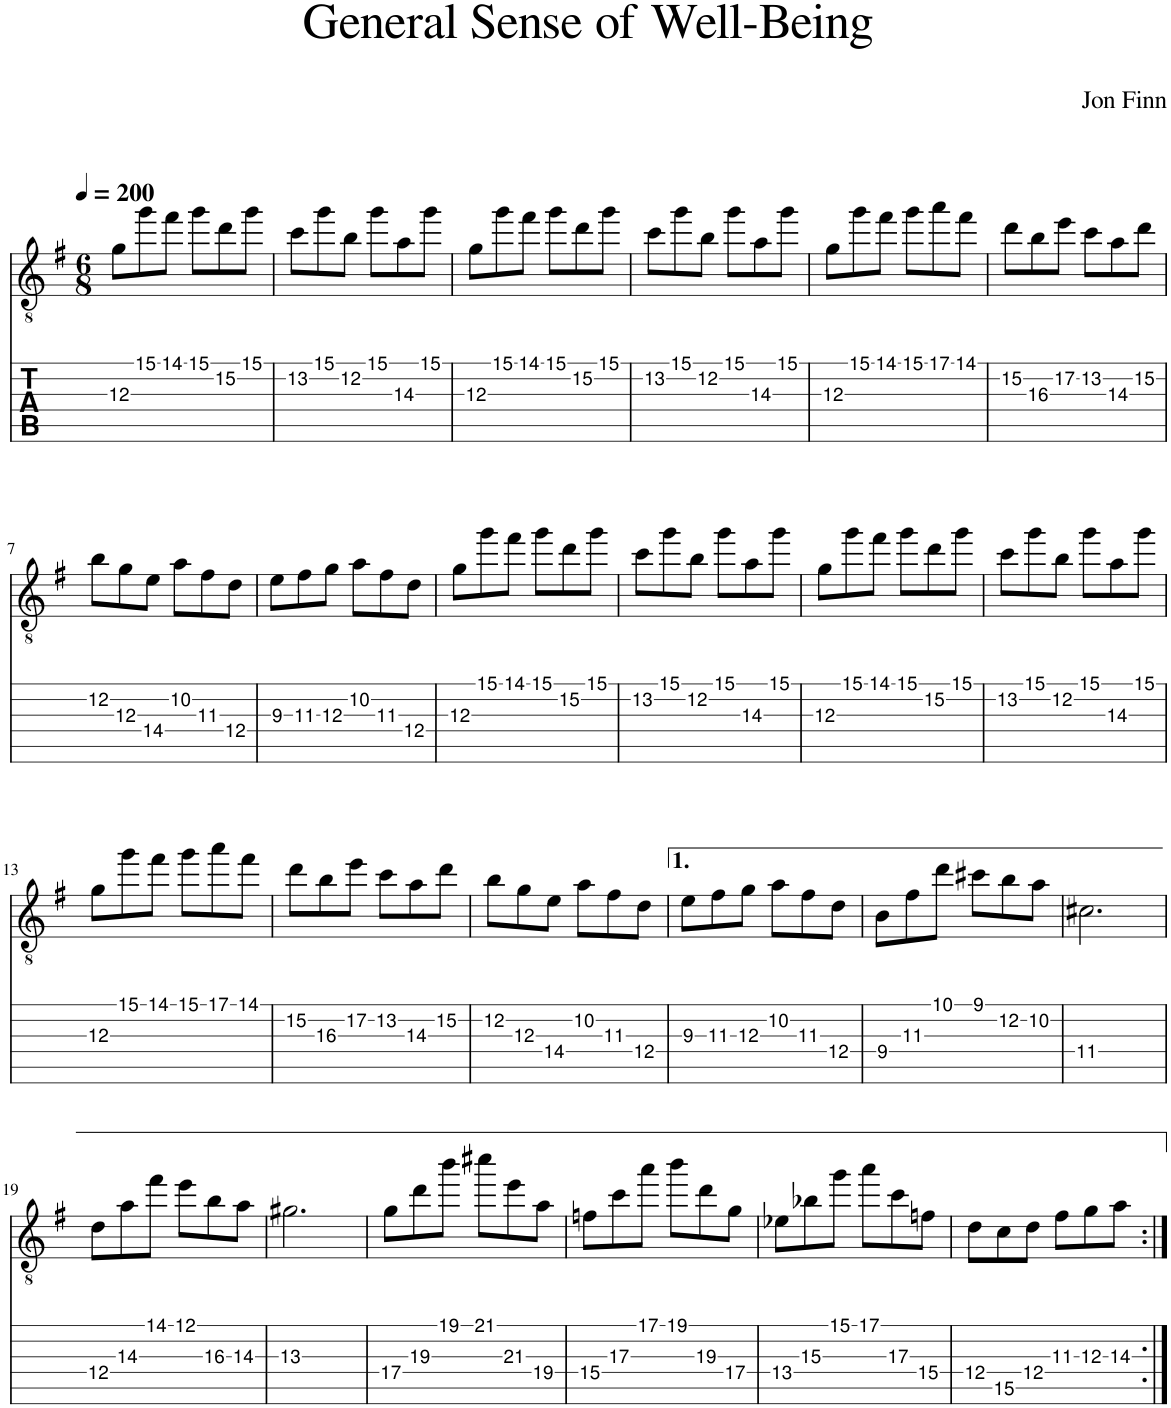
**kern	**kern
*part1	*part1
*staff2	*staff1
*I"Electric Guitar	*
*I'El. Guit.	*
*stria6	*
*	*clefGv2
*k[f#]	*k[f#]
*M6/8	*M6/8
*MM200	*MM200
=1	=1
8gL	8g\L
8gg	8gg\
8ff#J	8ff#\J
8ggL	8gg\L
8dd	8dd\
8ggJ	8gg\J
=2	=2
8ccL	8cc\L
8gg	8gg\
8bJ	8b\J
8ggL	8gg\L
8a	8a\
8ggJ	8gg\J
=3	=3
8gL	8g\L
8gg	8gg\
8ff#J	8ff#\J
8ggL	8gg\L
8dd	8dd\
8ggJ	8gg\J
=4	=4
8ccL	8cc\L
8gg	8gg\
8bJ	8b\J
8ggL	8gg\L
8a	8a\
8ggJ	8gg\J
=5	=5
8gL	8g\L
8gg	8gg\
8ff#J	8ff#\J
8ggL	8gg\L
8aa	8aa\
8ff#J	8ff#\J
=6	=6
8ddL	8dd\L
8b	8b\
8eeJ	8ee\J
8ccL	8cc\L
8a	8a\
8ddJ	8dd\J
!!LO:LB:g=z
=7	=7
8bL	8b\L
8g	8g\
8eJ	8e\J
8aL	8a\L
8f#	8f#\
8dJ	8d\J
=8	=8
8eL	8e\L
8f#	8f#\
8gJ	8g\J
8aL	8a\L
8f#	8f#\
8dJ	8d\J
=9	=9
8gL	8g\L
8gg	8gg\
8ff#J	8ff#\J
8ggL	8gg\L
8dd	8dd\
8ggJ	8gg\J
=10	=10
8ccL	8cc\L
8gg	8gg\
8bJ	8b\J
8ggL	8gg\L
8a	8a\
8ggJ	8gg\J
=11	=11
8gL	8g\L
8gg	8gg\
8ff#J	8ff#\J
8ggL	8gg\L
8dd	8dd\
8ggJ	8gg\J
=12	=12
8ccL	8cc\L
8gg	8gg\
8bJ	8b\J
8ggL	8gg\L
8a	8a\
8ggJ	8gg\J
!!LO:LB:g=z
=13	=13
8gL	8g\L
8gg	8gg\
8ff#J	8ff#\J
8ggL	8gg\L
8aa	8aa\
8ff#J	8ff#\J
=14	=14
8ddL	8dd\L
8b	8b\
8eeJ	8ee\J
8ccL	8cc\L
8a	8a\
8ddJ	8dd\J
=15	=15
8bL	8b\L
8g	8g\
8eJ	8e\J
8aL	8a\L
8f#	8f#\
8dJ	8d\J
=16	=16
8eL	8e\L
8f#	8f#\
8gJ	8g\J
8aL	8a\L
8f#	8f#\
8dJ	8d\J
=17	=17
8BL	8B\L
8f#	8f#\
8ddJ	8dd\J
8cc#L	8cc#X\L
8b	8b\
8aJ	8a\J
=18	=18
2.c#	2.c#X\
!!LO:LB:g=z
=19	=19
8dL	8d\L
8a	8a\
8ff#J	8ff#\J
8eeL	8ee\L
8b	8b\
8aJ	8a\J
=20	=20
2.g#	2.g#X\
=21	=21
8gL	8g\L
8dd	8dd\
8bbJ	8bb\J
8ccc#L	8ccc#X\L
8ee	8ee\
8aJ	8a\J
=22	=22
8fL	8fn\L
8cc	8cc\
8aaJ	8aa\J
8bbL	8bb\L
8dd	8dd\
8gJ	8g\J
=23	=23
8e-L	8e-X\L
8b-	8b-X\
8ggJ	8gg\J
8aaL	8aa\L
8cc	8cc\
8fJ	8fn\J
=24	=24
8dL	8d\L
8c	8c\
8dJ	8d\J
8f#L	8f#\L
8g	8g\
8aJ	8a\J
=:|!	=:|!
*-	*-
